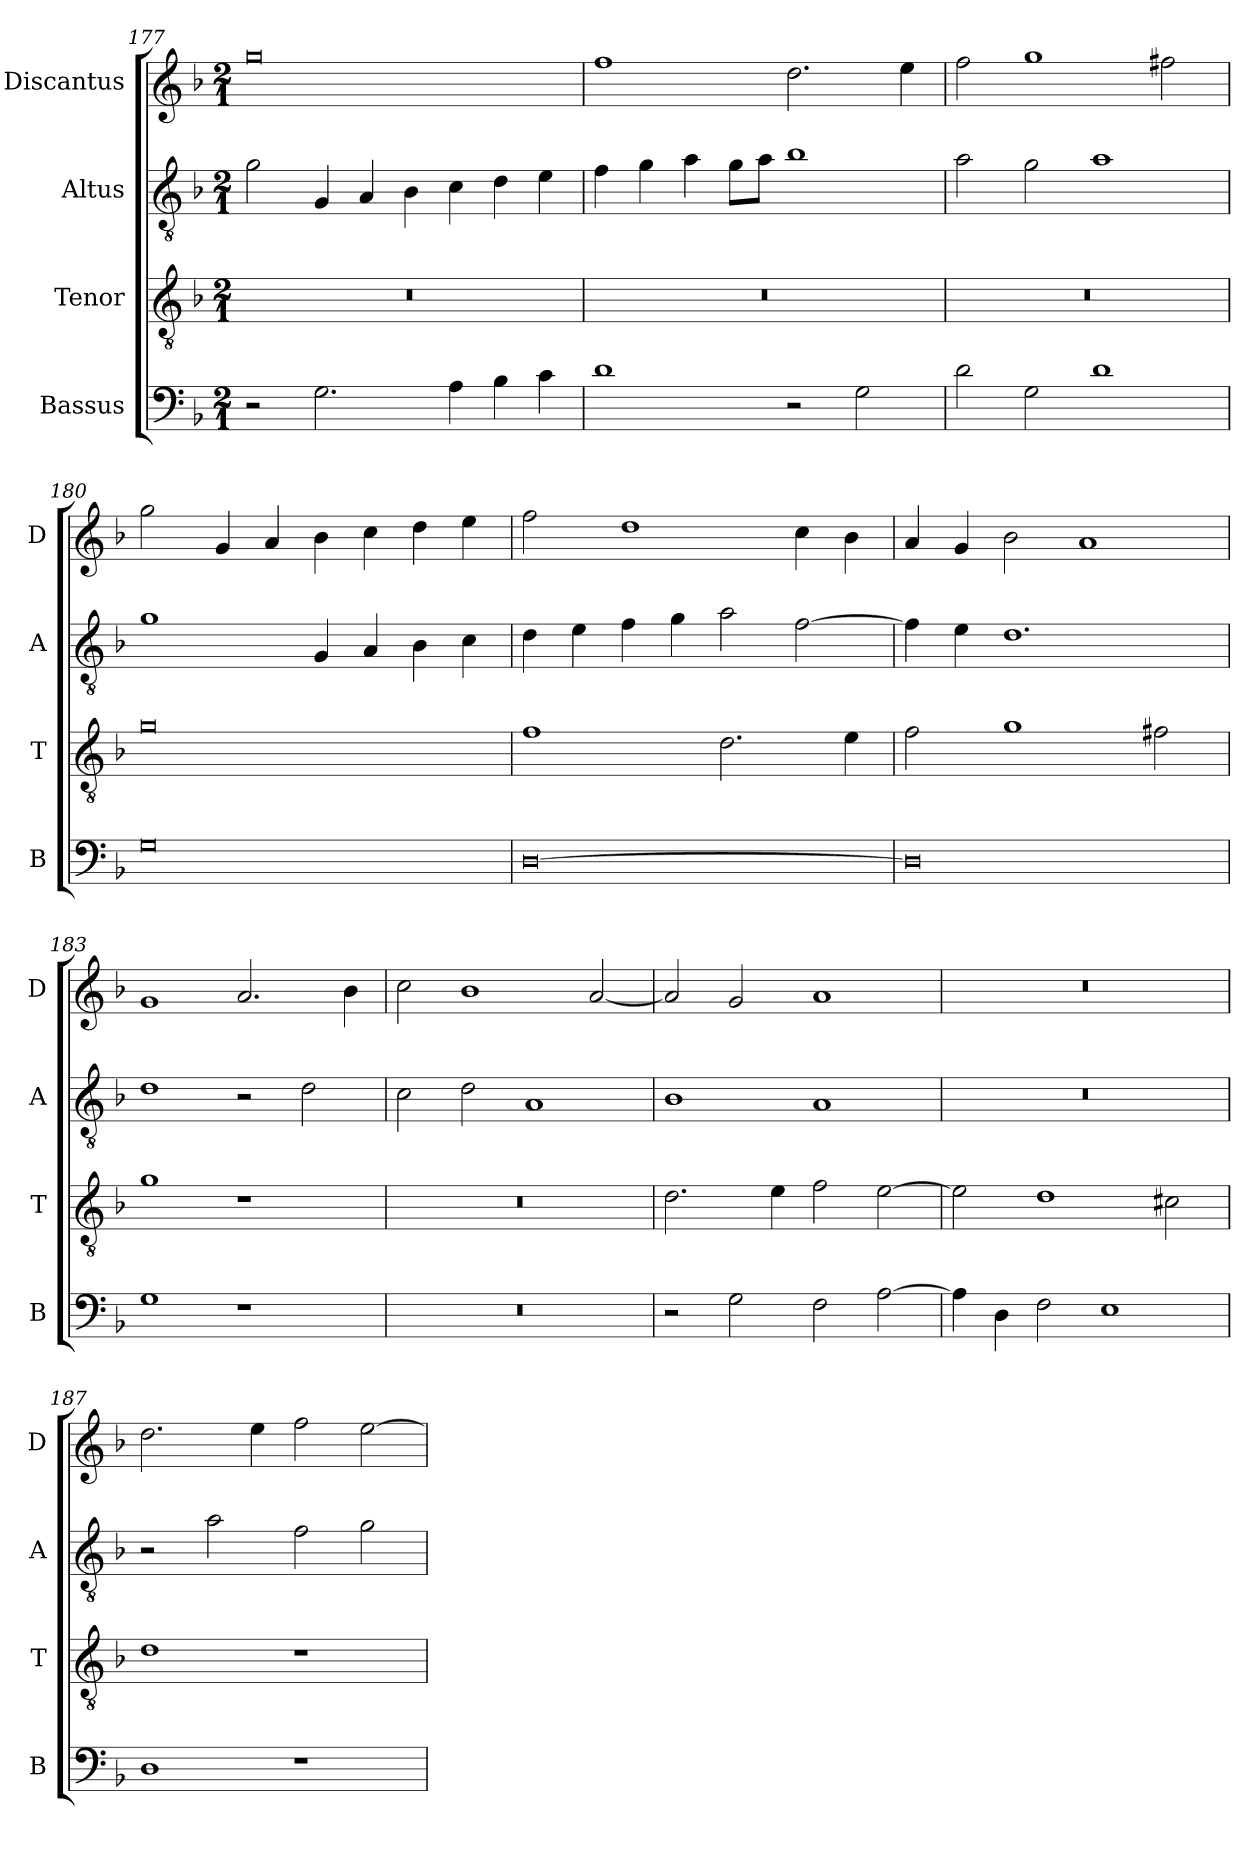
**kern	**kern	**kern	**kern
*part4	*part3	*part2	*part1
*staff4	*staff3	*staff2	*staff1
*I"Bassus	*I"Tenor	*I"Altus	*I"Discantus
*I'B	*I'T	*I'A	*I'D
*clefF4	*clefGv2	*clefGv2	*clefG2
*k[b-]	*k[b-]	*k[b-]	*k[b-]
*M2/1	*M2/1	*M2/1	*M2/1
=177	=177	=177	=177
2r	0r	2g\	0gg
2.G\	.	4G/	.
.	.	4A/	.
.	.	4B-\	.
4A\	.	4c\	.
4B-\	.	4d\	.
4c\	.	4e\	.
=178	=178	=178	=178
1d	0r	4f\	1ff
.	.	4g\	.
.	.	4a\	.
.	.	8g\L	.
.	.	8a\J	.
2r	.	1b-	2.dd\
2G\	.	.	.
.	.	.	4ee\
=179	=179	=179	=179
2d\	0r	2a\	2ff\
2G\	.	2g\	1gg
1d	.	1a	.
.	.	.	2ff#X\
=180	=180	=180	=180
0G	0g	1g	2gg\
.	.	.	4g/
.	.	.	4a/
.	.	4G/	4b-\
.	.	4A/	4cc\
.	.	4B-\	4dd\
.	.	4c\	4ee\
=181	=181	=181	=181
[0D	1f	4d\	2ff\
.	.	4e\	.
.	.	4f\	1dd
.	.	4g\	.
.	2.d\	2a\	.
.	.	[2f\	4cc\
.	4e\	.	4b-\
=182	=182	=182	=182
0D]	2f\	4f\]	4a/
.	.	4e\	4g/
.	1g	1.d	2b-\
.	.	.	1a
.	2f#X\	.	.
=183	=183	=183	=183
1G	1g	1d	1g
1r	1r	2r	2.a/
.	.	2d\	.
.	.	.	4b-\
=184	=184	=184	=184
0r	0r	2c\	2cc\
.	.	2d\	1b-
.	.	1A	.
.	.	.	[2a/
=185	=185	=185	=185
2r	2.d\	1B-	2a/]
2G\	.	.	2g/
.	4e\	.	.
2F\	2f\	1A	1a
[2A\	[2e\	.	.
=186	=186	=186	=186
4A\]	2e\]	0r	0r
4D\	.	.	.
2F\	1d	.	.
1E	.	.	.
.	2c#X\	.	.
=187	=187	=187	=187
1D	1d	2r	2.dd\
.	.	2a\	.
.	.	.	4ee\
1r	1r	2f\	2ff\
.	.	2g\	[2ee\
=	=	=	=
*-	*-	*-	*-
